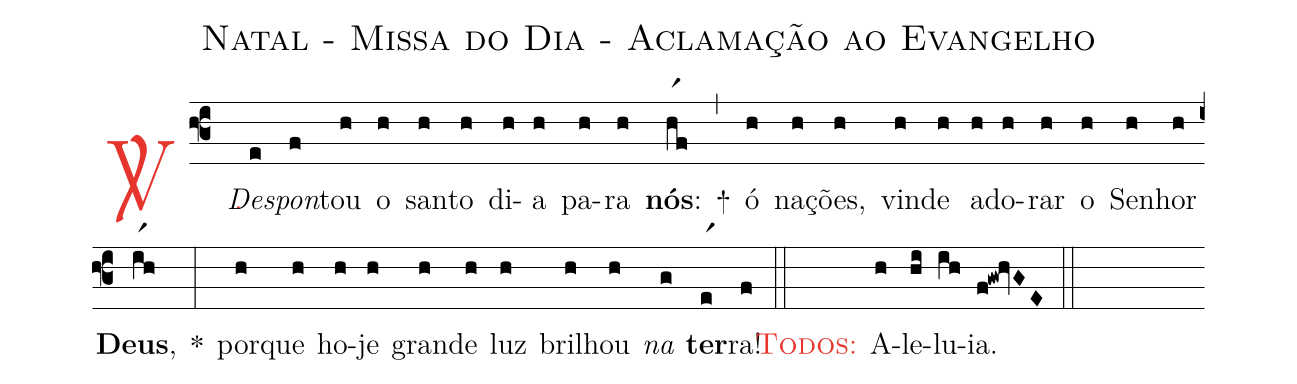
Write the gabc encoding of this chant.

name: Natal - Missa do Dia - Aclamação ao Evangelho;
%%
(f3)

<c><sp>V/</sp>.</c>() <i>Des</i>(e)<i>pon</i>(f)tou(h) o(h) san(h)to(h) di(h)a(h) pa(h)ra(h) <b>nós</b>:(hr1f) +(,) ó(h) na(h)ções,(h) vin(h)de(h) a(h)do(h)rar(h) o(h) Se(h)nhor(h) <b>Deus</b>,(ir1h) *(:) por(h)que(h) ho(h)je(h) gran(h)de(h) luz(h) bri(h)lhou(h) <i>na</i>(g) <b>ter</b>(er1)ra!(f)

(::)

<c><sc>Todos</sc>:</c>() A(h)le(hi)lu(ih)ia.(f!gw!hvGE)

(::)
